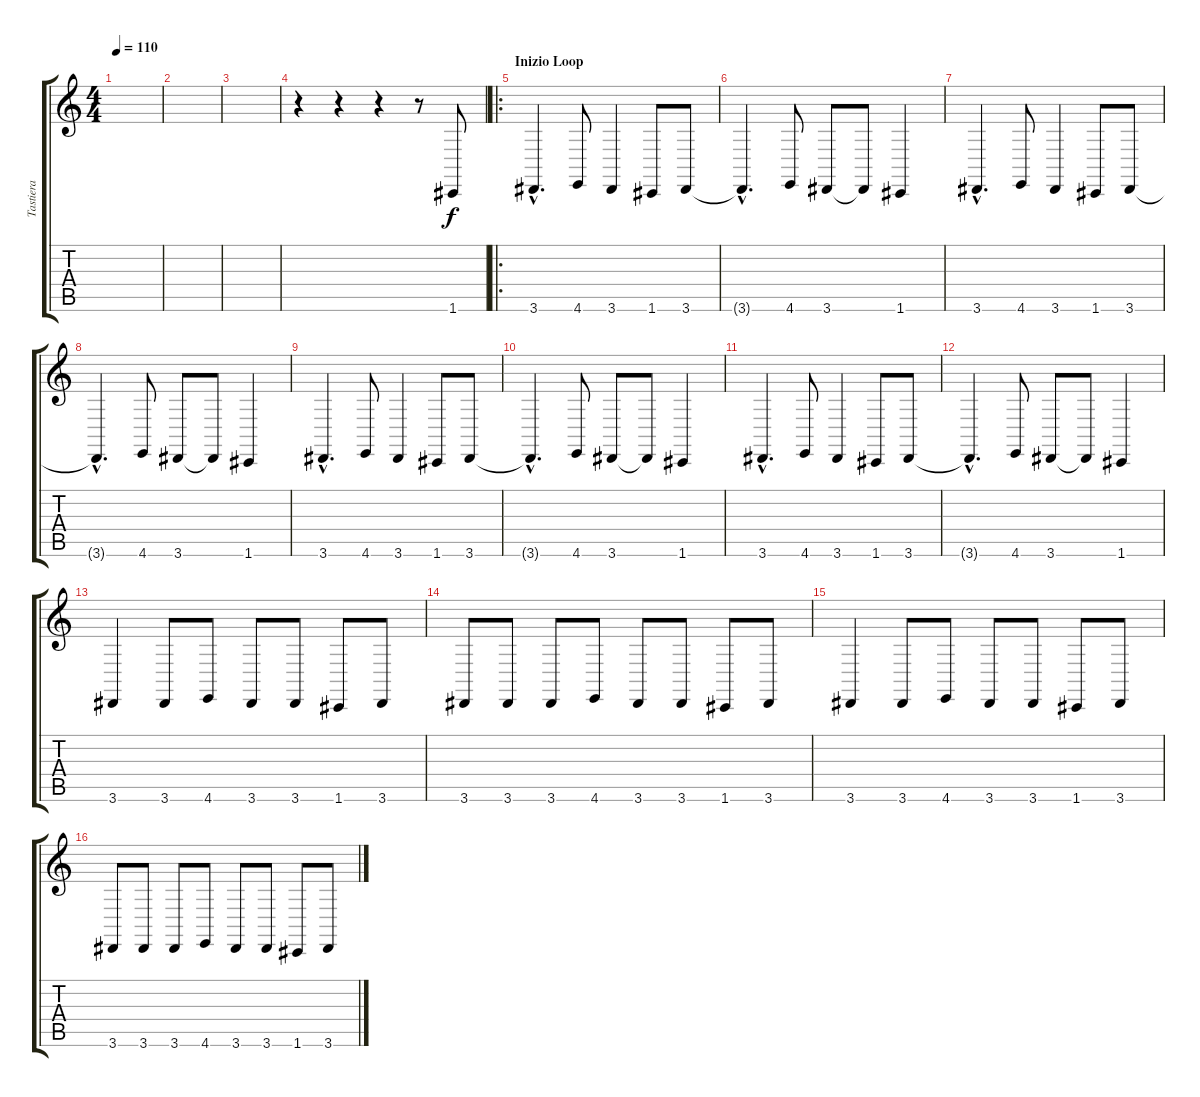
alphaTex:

\track ("Tastiera" "Tastiera") {instrument lead8bassandlead}
\staff {score tabs}
\tuning (D4 A3 F3 C3 G2 C2) {hide}
\ts (4 4)
\tempo 110
\clef g2
\ks c
|
|
|
r.4 r.4 r.4 r.8 1.6.8 |
\ro
\section ("" "Inizio Loop")
3.6{hac}.4{d} 4.6.8 3.6.4 1.6.8 3.6.8 |
3.6{hac t}.4{d} 4.6.8 3.6.8 3.6{t}.8 1.6.4 |
3.6{hac}.4{d} 4.6.8 3.6.4 1.6.8 3.6.8 |
3.6{hac t}.4{d} 4.6.8 3.6.8 3.6{t}.8 1.6.4 |
3.6{hac}.4{d} 4.6.8 3.6.4 1.6.8 3.6.8 |
3.6{hac t}.4{d} 4.6.8 3.6.8 3.6{t}.8 1.6.4 |
3.6{hac}.4{d} 4.6.8 3.6.4 1.6.8 3.6.8 |
3.6{hac t}.4{d} 4.6.8 3.6.8 3.6{t}.8 1.6.4 |
3.6.4 3.6.8 4.6.8 3.6.8 3.6.8 1.6.8 3.6.8 |
3.6.8 3.6.8 3.6.8 4.6.8 3.6.8 3.6.8 1.6.8 3.6.8 |
3.6.4 3.6.8 4.6.8 3.6.8 3.6.8 1.6.8 3.6.8 |
3.6.8 3.6.8 3.6.8 4.6.8 3.6.8 3.6.8 1.6.8 3.6.8
